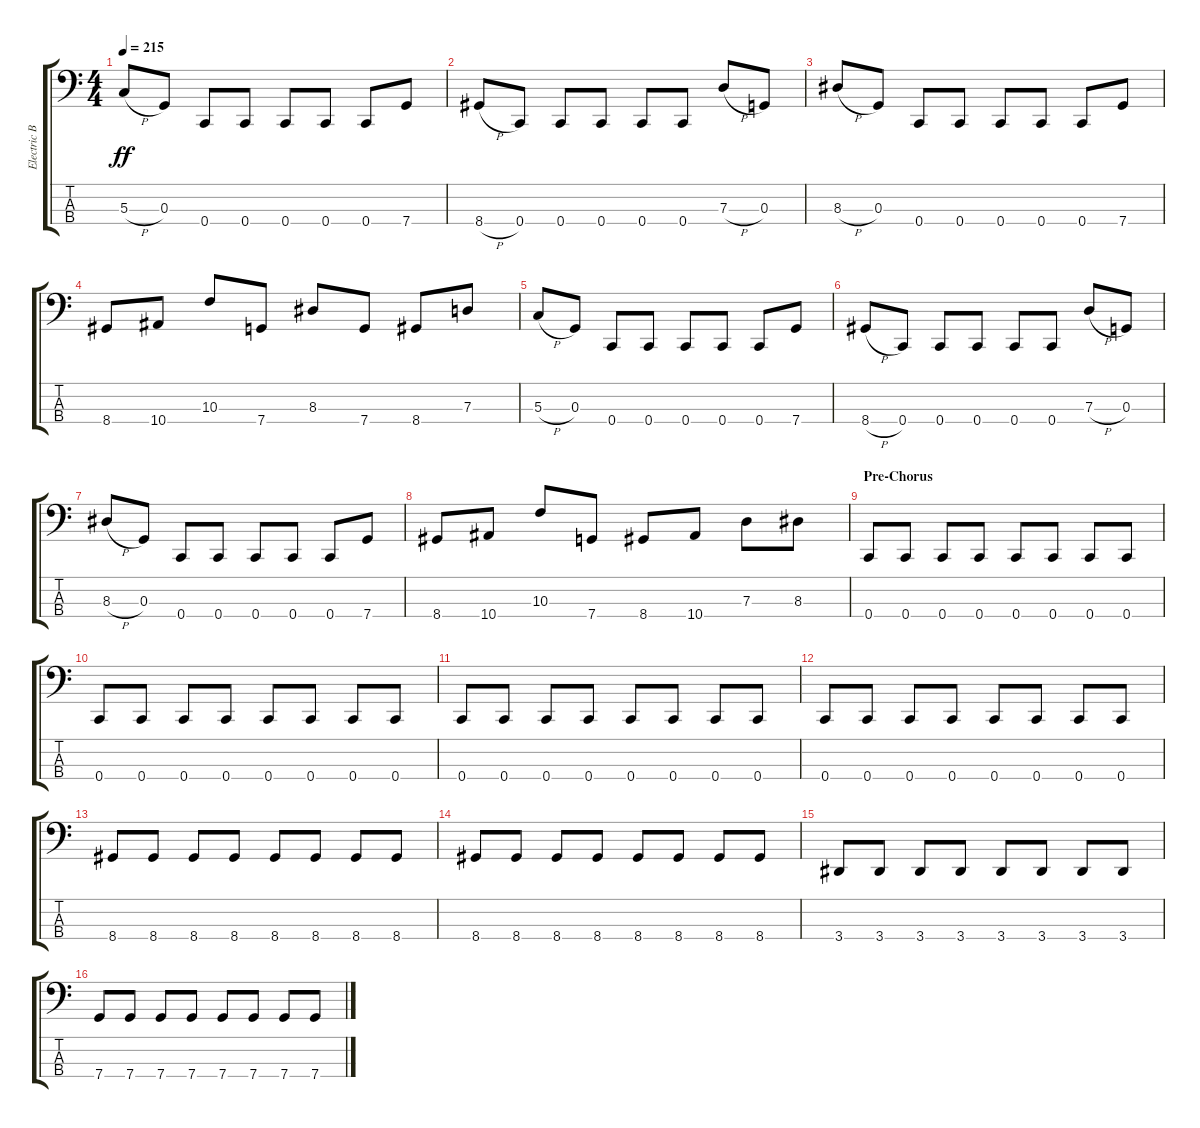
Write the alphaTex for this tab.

\track ("Electric Bass" "Electric B") {instrument electricbassfinger}
\staff {score tabs}
\tuning (F2 C2 G1 C1) {hide}
\ts (4 4)
\tempo 215
\clef f4
\ks c
5.3{h}.8{dy ff} 0.3.8 0.4.8 0.4.8 0.4.8 0.4.8 0.4.8 7.4.8 |
8.4{h}.8 0.4.8 0.4.8 0.4.8 0.4.8 0.4.8 7.3{h}.8 0.3.8 |
8.3{h}.8 0.3.8 0.4.8 0.4.8 0.4.8 0.4.8 0.4.8 7.4.8 |
8.4.8 10.4.8 10.3.8 7.4.8 8.3.8 7.4.8 8.4.8 7.3.8 |
5.3{h}.8 0.3.8 0.4.8 0.4.8 0.4.8 0.4.8 0.4.8 7.4.8 |
8.4{h}.8 0.4.8 0.4.8 0.4.8 0.4.8 0.4.8 7.3{h}.8 0.3.8 |
8.3{h}.8 0.3.8 0.4.8 0.4.8 0.4.8 0.4.8 0.4.8 7.4.8 |
8.4.8 10.4.8 10.3.8 7.4.8 8.4.8 10.4.8 7.3.8 8.3.8 |
\section ("" "Pre-Chorus")
0.4.8 0.4.8 0.4.8 0.4.8 0.4.8 0.4.8 0.4.8 0.4.8 |
0.4.8 0.4.8 0.4.8 0.4.8 0.4.8 0.4.8 0.4.8 0.4.8 |
0.4.8 0.4.8 0.4.8 0.4.8 0.4.8 0.4.8 0.4.8 0.4.8 |
0.4.8 0.4.8 0.4.8 0.4.8 0.4.8 0.4.8 0.4.8 0.4.8 |
8.4.8 8.4.8 8.4.8 8.4.8 8.4.8 8.4.8 8.4.8 8.4.8 |
8.4.8 8.4.8 8.4.8 8.4.8 8.4.8 8.4.8 8.4.8 8.4.8 |
3.4.8 3.4.8 3.4.8 3.4.8 3.4.8 3.4.8 3.4.8 3.4.8 |
7.4.8 7.4.8 7.4.8 7.4.8 7.4.8 7.4.8 7.4.8 7.4.8
